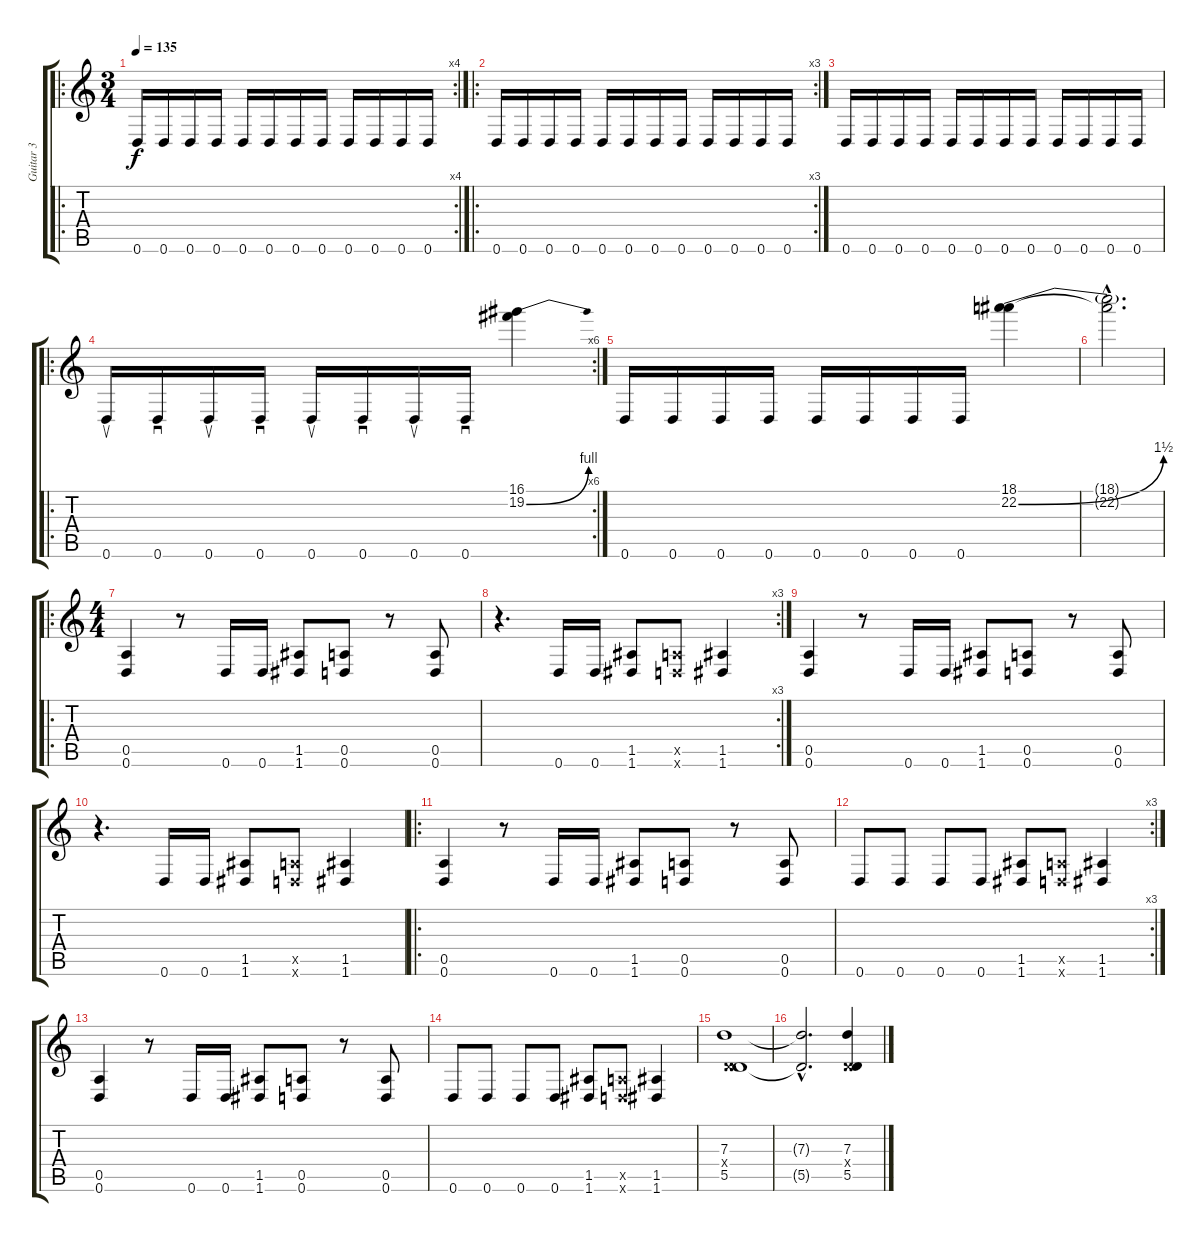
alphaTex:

\track ("Guitar 3" "Guitar 3") {instrument distortionguitar}
\staff {score tabs}
\tuning (E4 B3 G3 D3 A2 D2) {hide}
\ro
\rc 4
\ts (3 4)
\tempo 135
\clef g2
\ks c
0.6.16{dy f} 0.6.16 0.6.16 0.6.16 0.6.16 0.6.16 0.6.16 0.6.16 0.6.16 0.6.16 0.6.16 0.6.16 |
\ro
\rc 3
0.6.16 0.6.16 0.6.16 0.6.16 0.6.16 0.6.16 0.6.16 0.6.16 0.6.16 0.6.16 0.6.16 0.6.16 |
0.6.16 0.6.16 0.6.16 0.6.16 0.6.16 0.6.16 0.6.16 0.6.16 0.6.16 0.6.16 0.6.16 0.6.16 |
\ro
\rc 6
0.6.16{su} 0.6.16{sd} 0.6.16{su} 0.6.16{sd} 0.6.16{su} 0.6.16{sd} 0.6.16{su} 0.6.16{sd} (16.1 19.2{be (bend 0 0 60 4)}).4 |
0.6.16 0.6.16 0.6.16 0.6.16 0.6.16 0.6.16 0.6.16 0.6.16 (18.1 22.2{be (bend 0 0 60 6)}).4 |
(18.1{hac t} 22.2{hac t}).2{d} |
\ro
\ts (4 4)
(0.5 0.6).4 r.8 0.6.16 0.6.16 (1.5 1.6).8 (0.5 0.6).8 r.8 (0.5 0.6).8 |
\rc 3
r.4{d} 0.6.16 0.6.16 (1.5 1.6).8 (0.5{x} 0.6{x}).8 (1.5 1.6).4 |
(0.5 0.6).4 r.8 0.6.16 0.6.16 (1.5 1.6).8 (0.5 0.6).8 r.8 (0.5 0.6).8 |
r.4{d} 0.6.16 0.6.16 (1.5 1.6).8 (0.5{x} 0.6{x}).8 (1.5 1.6).4 |
\ro
(0.5 0.6).4 r.8 0.6.16 0.6.16 (1.5 1.6).8 (0.5 0.6).8 r.8 (0.5 0.6).8 |
\rc 3
0.6.8 0.6.8 0.6.8 0.6.8 (1.5 1.6).8 (0.5{x} 0.6{x}).8 (1.5 1.6).4 |
(0.5 0.6).4 r.8 0.6.16 0.6.16 (1.5 1.6).8 (0.5 0.6).8 r.8 (0.5 0.6).8 |
0.6.8 0.6.8 0.6.8 0.6.8 (1.5 1.6).8 (0.5{x} 0.6{x}).8 (1.5 1.6).4 |
(7.3 0.4{x} 5.5).1 |
(7.3{hac t} 5.5{hac t}).2{d} (7.3 0.4{x} 5.5).4
